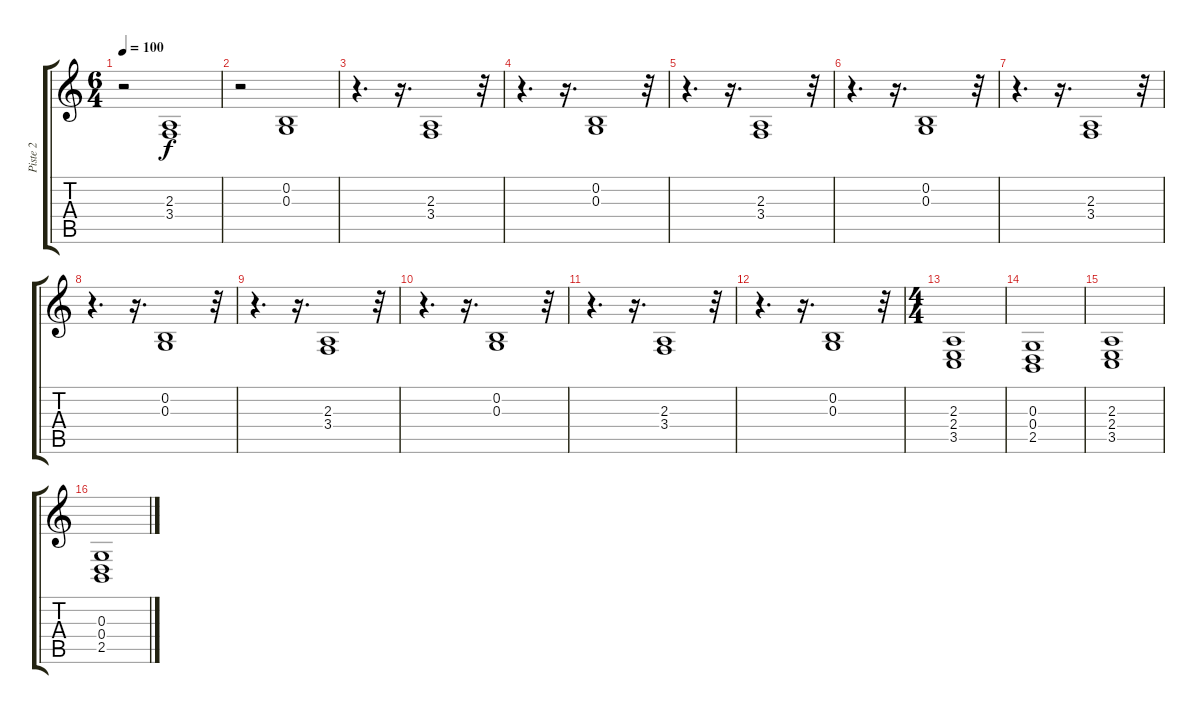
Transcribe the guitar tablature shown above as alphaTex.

\track ("Piste 2" "Piste 2") {instrument stringensemble1}
\staff {score tabs}
\tuning (E4 B3 G3 D3 A2 E2) {hide}
\ts (6 4)
\tempo 100
\clef g2
\ks c
r.2{dy f instrument stringensemble1} (2.3 3.4).1{volume 6} |
r.2 (0.2 0.3).1{volume 6} |
r.4{d} r.16{d} (2.3 3.4).1{volume 6} r.32 |
r.4{d} r.16{d} (0.2 0.3).1{volume 6} r.32 |
r.4{d} r.16{d} (2.3 3.4).1{volume 6} r.32 |
r.4{d} r.16{d} (0.2 0.3).1{volume 5} r.32 |
r.4{d} r.16{d} (2.3 3.4).1{volume 6} r.32 |
r.4{d} r.16{d} (0.2 0.3).1{volume 6} r.32 |
r.4{d} r.16{d} (2.3 3.4).1{volume 5} r.32 |
r.4{d} r.16{d} (0.2 0.3).1{volume 6} r.32 |
r.4{d} r.16{d} (2.3 3.4).1{volume 5} r.32 |
r.4{d} r.16{d} (0.2 0.3).1{volume 6} r.32 |
\ts (4 4)
(2.3 2.4 3.5).1{volume 2} |
(0.3 0.4 2.5).1{volume 7} |
(2.3 2.4 3.5).1{volume 7} |
(0.3 0.4 2.5).1{volume 7}
